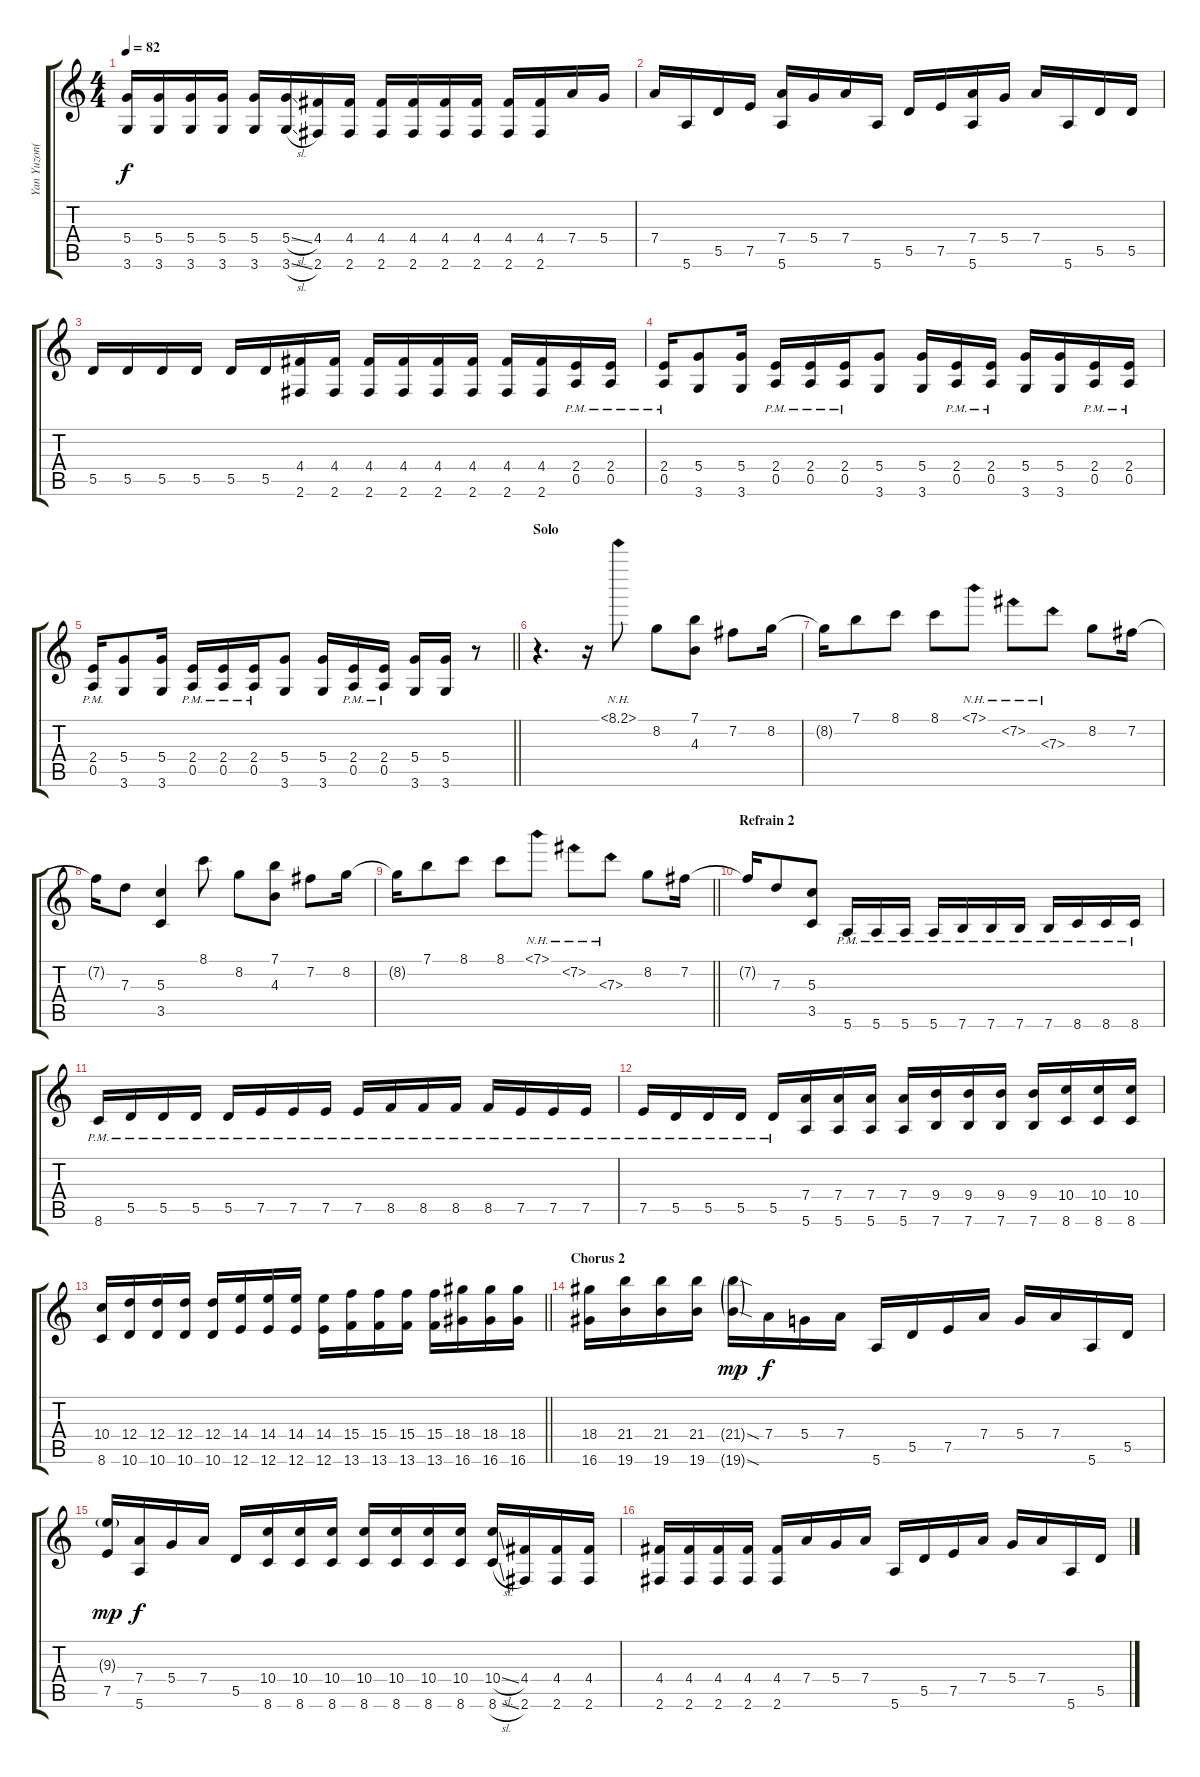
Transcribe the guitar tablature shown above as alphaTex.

\track ("Yan Yuzon(Lead)" "Yan Yuzon(") {instrument overdrivenguitar}
\staff {score tabs}
\tuning (E4 B3 G3 D3 A2 E2) {hide}
\ts (4 4)
\tempo 82
\clef g2
\ks c
(5.4 3.6).16{dy f} (5.4 3.6).16 (5.4 3.6).16 (5.4 3.6).16 (5.4 3.6).16 (5.4{sl} 3.6{sl}).16 (4.4 2.6).16 (4.4 2.6).16 (4.4 2.6).16 (4.4 2.6).16 (4.4 2.6).16 (4.4 2.6).16 (4.4 2.6).16 (4.4 2.6).16 7.4.16 5.4.16 |
7.4.16 5.6.16 5.5.16 7.5.16 (7.4 5.6).16 5.4.16 7.4.16 5.6.16 5.5.16 7.5.16 (7.4 5.6).16 5.4.16 7.4.16 5.6.16 5.5.16 5.5.16 |
5.5.16 5.5.16 5.5.16 5.5.16 5.5.16 5.5.16 (4.4 2.6).16 (4.4 2.6).16 (4.4 2.6).16 (4.4 2.6).16 (4.4 2.6).16 (4.4 2.6).16 (4.4 2.6).16 (4.4 2.6).16 (2.4{pm} 0.5{pm}).16 (2.4{pm} 0.5{pm}).16 |
(2.4{pm} 0.5{pm}).16 (5.4 3.6).8 (5.4 3.6).16 (2.4{pm} 0.5{pm}).16 (2.4{pm} 0.5{pm}).16 (2.4{pm} 0.5{pm}).16 (5.4 3.6).8 (5.4 3.6).16 (2.4{pm} 0.5{pm}).16 (2.4{pm} 0.5{pm}).16 (5.4 3.6).16 (5.4 3.6).16 (2.4{pm} 0.5{pm}).16 (2.4{pm} 0.5{pm}).16 |
\barLineRight lightlight
(2.4{pm} 0.5{pm}).16 (5.4 3.6).8 (5.4 3.6).16 (2.4{pm} 0.5{pm}).16 (2.4{pm} 0.5{pm}).16 (2.4{pm} 0.5{pm}).16 (5.4 3.6).8 (5.4 3.6).16 (2.4{pm} 0.5{pm}).16 (2.4{pm} 0.5{pm}).16 (5.4 3.6).16 (5.4 3.6).16 r.8 |
\section ("" "Solo")
r.4{d} r.16 8.1{nh}.8{volume 13 balance 11 instrument overdrivenguitar} 8.2.8 (7.1 4.3).8 7.2.8 8.2.16 |
8.2{t}.16 7.1.8 8.1.8 8.1.8 7.1{nh}.8 7.2{nh}.8 7.3{nh}.8 8.2.8 7.2.16 |
7.2{t}.16 7.3.8 (5.3 3.5).4 8.1.8 8.2.8 (7.1 4.3).8 7.2.8 8.2.16 |
\barLineRight lightlight
8.2{t}.16 7.1.8 8.1.8 8.1.8 7.1{nh}.8 7.2{nh}.8 7.3{nh}.8 8.2.8 7.2.16 |
\section ("" "Refrain 2")
7.2{t}.16 7.3.8 (5.3 3.5).8 5.6{pm}.16{volume 13 balance 11 instrument overdrivenguitar} 5.6{pm}.16 5.6{pm}.16 5.6{pm}.16 7.6{pm}.16 7.6{pm}.16 7.6{pm}.16 7.6{pm}.16 8.6{pm}.16 8.6{pm}.16 8.6{pm}.16 |
8.6{pm}.16 5.5{pm}.16 5.5{pm}.16 5.5{pm}.16 5.5{pm}.16 7.5{pm}.16 7.5{pm}.16 7.5{pm}.16 7.5{pm}.16 8.5{pm}.16 8.5{pm}.16 8.5{pm}.16 8.5{pm}.16 7.5{pm}.16 7.5{pm}.16 7.5{pm}.16 |
7.5{pm}.16 5.5{pm}.16 5.5{pm}.16 5.5{pm}.16 5.5{pm}.16 (7.4 5.6).16 (7.4 5.6).16 (7.4 5.6).16 (7.4 5.6).16 (9.4 7.6).16 (9.4 7.6).16 (9.4 7.6).16 (9.4 7.6).16 (10.4 8.6).16 (10.4 8.6).16 (10.4 8.6).16 |
\barLineRight lightlight
(10.4 8.6).16 (12.4 10.6).16 (12.4 10.6).16 (12.4 10.6).16 (12.4 10.6).16 (14.4 12.6).16 (14.4 12.6).16 (14.4 12.6).16 (14.4 12.6).16 (15.4 13.6).16 (15.4 13.6).16 (15.4 13.6).16 (15.4 13.6).16 (18.4 16.6).16 (18.4 16.6).16 (18.4 16.6).16 |
\section ("" "Chorus 2")
(18.4 16.6).16 (21.4 19.6).16 (21.4 19.6).16 (21.4 19.6).16 (21.4{sod g} 19.6{sod g}).16{dy mp} 7.4.16{dy f volume 13 balance 5 instrument overdrivenguitar} 5.4.16 7.4.16 5.6.16 5.5.16 7.5.16 7.4.16 5.4.16 7.4.16 5.6.16 5.5.16 |
(9.3{g} 7.5).16{dy mp} (7.4 5.6).16{dy f} 5.4.16 7.4.16 5.5.16 (10.4 8.6).16 (10.4 8.6).16 (10.4 8.6).16 (10.4 8.6).16 (10.4 8.6).16 (10.4 8.6).16 (10.4 8.6).16 (10.4{sl} 8.6{sl}).16 (4.4 2.6).16 (4.4 2.6).16 (4.4 2.6).16 |
(4.4 2.6).16 (4.4 2.6).16 (4.4 2.6).16 (4.4 2.6).16 (4.4 2.6).16 7.4.16 5.4.16 7.4.16 5.6.16 5.5.16 7.5.16 7.4.16 5.4.16 7.4.16 5.6.16 5.5.16
